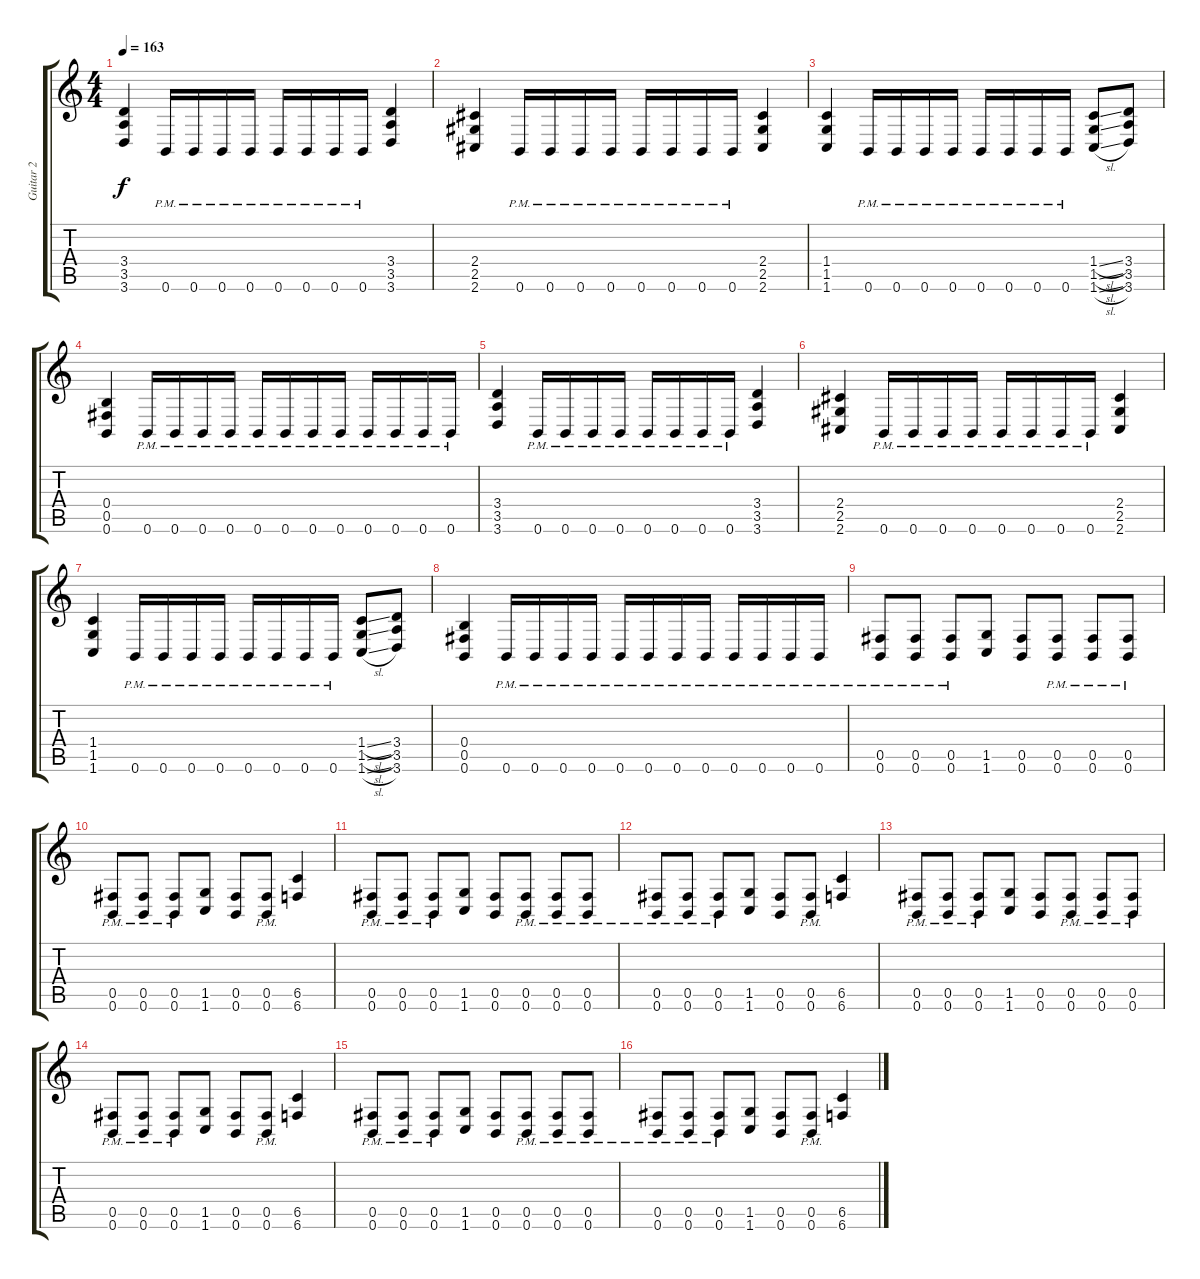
\track ("Guitar 2" "Guitar 2") {instrument distortionguitar}
\staff {score tabs}
\tuning (Db4 Ab3 E3 B2 Gb2 B1) {hide}
\ts (4 4)
\tempo 163
\clef g2
\ks c
(3.4 3.5 3.6).4{dy f} 0.6{pm}.16 0.6{pm}.16 0.6{pm}.16 0.6{pm}.16 0.6{pm}.16 0.6{pm}.16 0.6{pm}.16 0.6{pm}.16 (3.4 3.5 3.6).4 |
(2.4 2.5 2.6).4 0.6{pm}.16 0.6{pm}.16 0.6{pm}.16 0.6{pm}.16 0.6{pm}.16 0.6{pm}.16 0.6{pm}.16 0.6{pm}.16 (2.4 2.5 2.6).4 |
(1.4 1.5 1.6).4 0.6{pm}.16 0.6{pm}.16 0.6{pm}.16 0.6{pm}.16 0.6{pm}.16 0.6{pm}.16 0.6{pm}.16 0.6{pm}.16 (1.4{sl} 1.5{sl} 1.6{sl}).8 (3.4 3.5 3.6).8 |
(0.4 0.5 0.6).4 0.6{pm}.16 0.6{pm}.16 0.6{pm}.16 0.6{pm}.16 0.6{pm}.16 0.6{pm}.16 0.6{pm}.16 0.6{pm}.16 0.6{pm}.16 0.6{pm}.16 0.6{pm}.16 0.6{pm}.16 |
(3.4 3.5 3.6).4 0.6{pm}.16 0.6{pm}.16 0.6{pm}.16 0.6{pm}.16 0.6{pm}.16 0.6{pm}.16 0.6{pm}.16 0.6{pm}.16 (3.4 3.5 3.6).4 |
(2.4 2.5 2.6).4 0.6{pm}.16 0.6{pm}.16 0.6{pm}.16 0.6{pm}.16 0.6{pm}.16 0.6{pm}.16 0.6{pm}.16 0.6{pm}.16 (2.4 2.5 2.6).4 |
(1.4 1.5 1.6).4 0.6{pm}.16 0.6{pm}.16 0.6{pm}.16 0.6{pm}.16 0.6{pm}.16 0.6{pm}.16 0.6{pm}.16 0.6{pm}.16 (1.4{sl} 1.5{sl} 1.6{sl}).8 (3.4 3.5 3.6).8 |
(0.4 0.5 0.6).4 0.6{pm}.16 0.6{pm}.16 0.6{pm}.16 0.6{pm}.16 0.6{pm}.16 0.6{pm}.16 0.6{pm}.16 0.6{pm}.16 0.6{pm}.16 0.6{pm}.16 0.6{pm}.16 0.6{pm}.16 |
(0.5{pm} 0.6{pm}).8 (0.5{pm} 0.6{pm}).8 (0.5{pm} 0.6{pm}).8 (1.5 1.6).8 (0.5 0.6).8 (0.5{pm} 0.6{pm}).8 (0.5{pm} 0.6{pm}).8 (0.5{pm} 0.6{pm}).8 |
(0.5{pm} 0.6{pm}).8 (0.5{pm} 0.6{pm}).8 (0.5{pm} 0.6{pm}).8 (1.5 1.6).8 (0.5 0.6).8 (0.5{pm} 0.6{pm}).8 (6.5 6.6).4 |
(0.5{pm} 0.6{pm}).8 (0.5{pm} 0.6{pm}).8 (0.5{pm} 0.6{pm}).8 (1.5 1.6).8 (0.5 0.6).8 (0.5{pm} 0.6{pm}).8 (0.5{pm} 0.6{pm}).8 (0.5{pm} 0.6{pm}).8 |
(0.5{pm} 0.6{pm}).8 (0.5{pm} 0.6{pm}).8 (0.5{pm} 0.6{pm}).8 (1.5 1.6).8 (0.5 0.6).8 (0.5{pm} 0.6{pm}).8 (6.5 6.6).4 |
(0.5{pm} 0.6{pm}).8 (0.5{pm} 0.6{pm}).8 (0.5{pm} 0.6{pm}).8 (1.5 1.6).8 (0.5 0.6).8 (0.5{pm} 0.6{pm}).8 (0.5{pm} 0.6{pm}).8 (0.5{pm} 0.6{pm}).8 |
(0.5{pm} 0.6{pm}).8 (0.5{pm} 0.6{pm}).8 (0.5{pm} 0.6{pm}).8 (1.5 1.6).8 (0.5 0.6).8 (0.5{pm} 0.6{pm}).8 (6.5 6.6).4 |
(0.5{pm} 0.6{pm}).8 (0.5{pm} 0.6{pm}).8 (0.5{pm} 0.6{pm}).8 (1.5 1.6).8 (0.5 0.6).8 (0.5{pm} 0.6{pm}).8 (0.5{pm} 0.6{pm}).8 (0.5{pm} 0.6{pm}).8 |
(0.5{pm} 0.6{pm}).8 (0.5{pm} 0.6{pm}).8 (0.5{pm} 0.6{pm}).8 (1.5 1.6).8 (0.5 0.6).8 (0.5{pm} 0.6{pm}).8 (6.5 6.6).4
